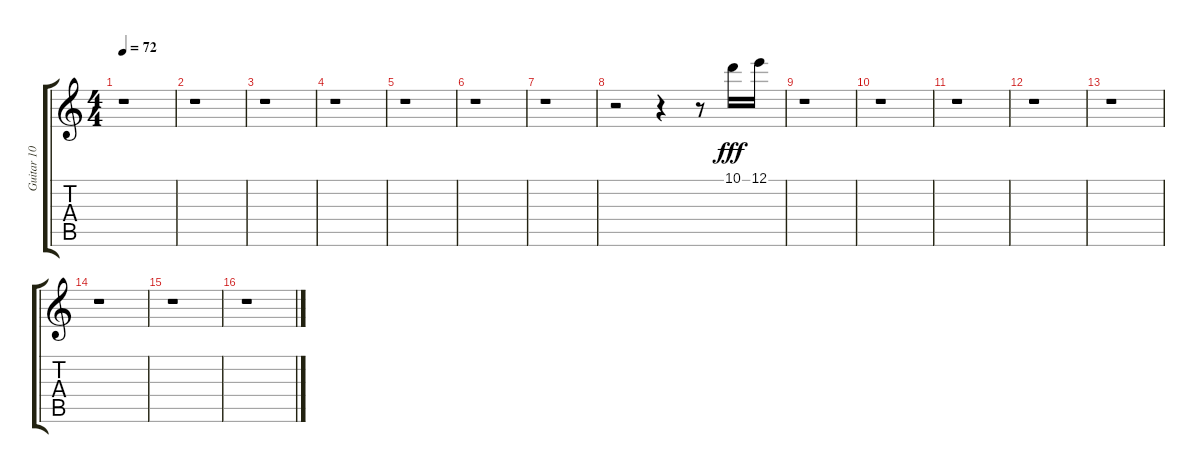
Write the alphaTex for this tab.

\track ("Guitar 10" "Guitar 10") {instrument overdrivenguitar}
\staff {score tabs}
\tuning (E4 B3 G3 D3 A2 E2) {hide}
\ts (4 4)
\tempo 72
\clef g2
\ks c
r.1{dy fff instrument overdrivenguitar} |
r.1 |
r.1 |
r.1 |
r.1 |
r.1 |
r.1 |
r.2 r.4 r.8 10.1.16 12.1.16 |
r.1 |
r.1 |
r.1 |
r.1 |
r.1 |
r.1 |
r.1 |
r.1
